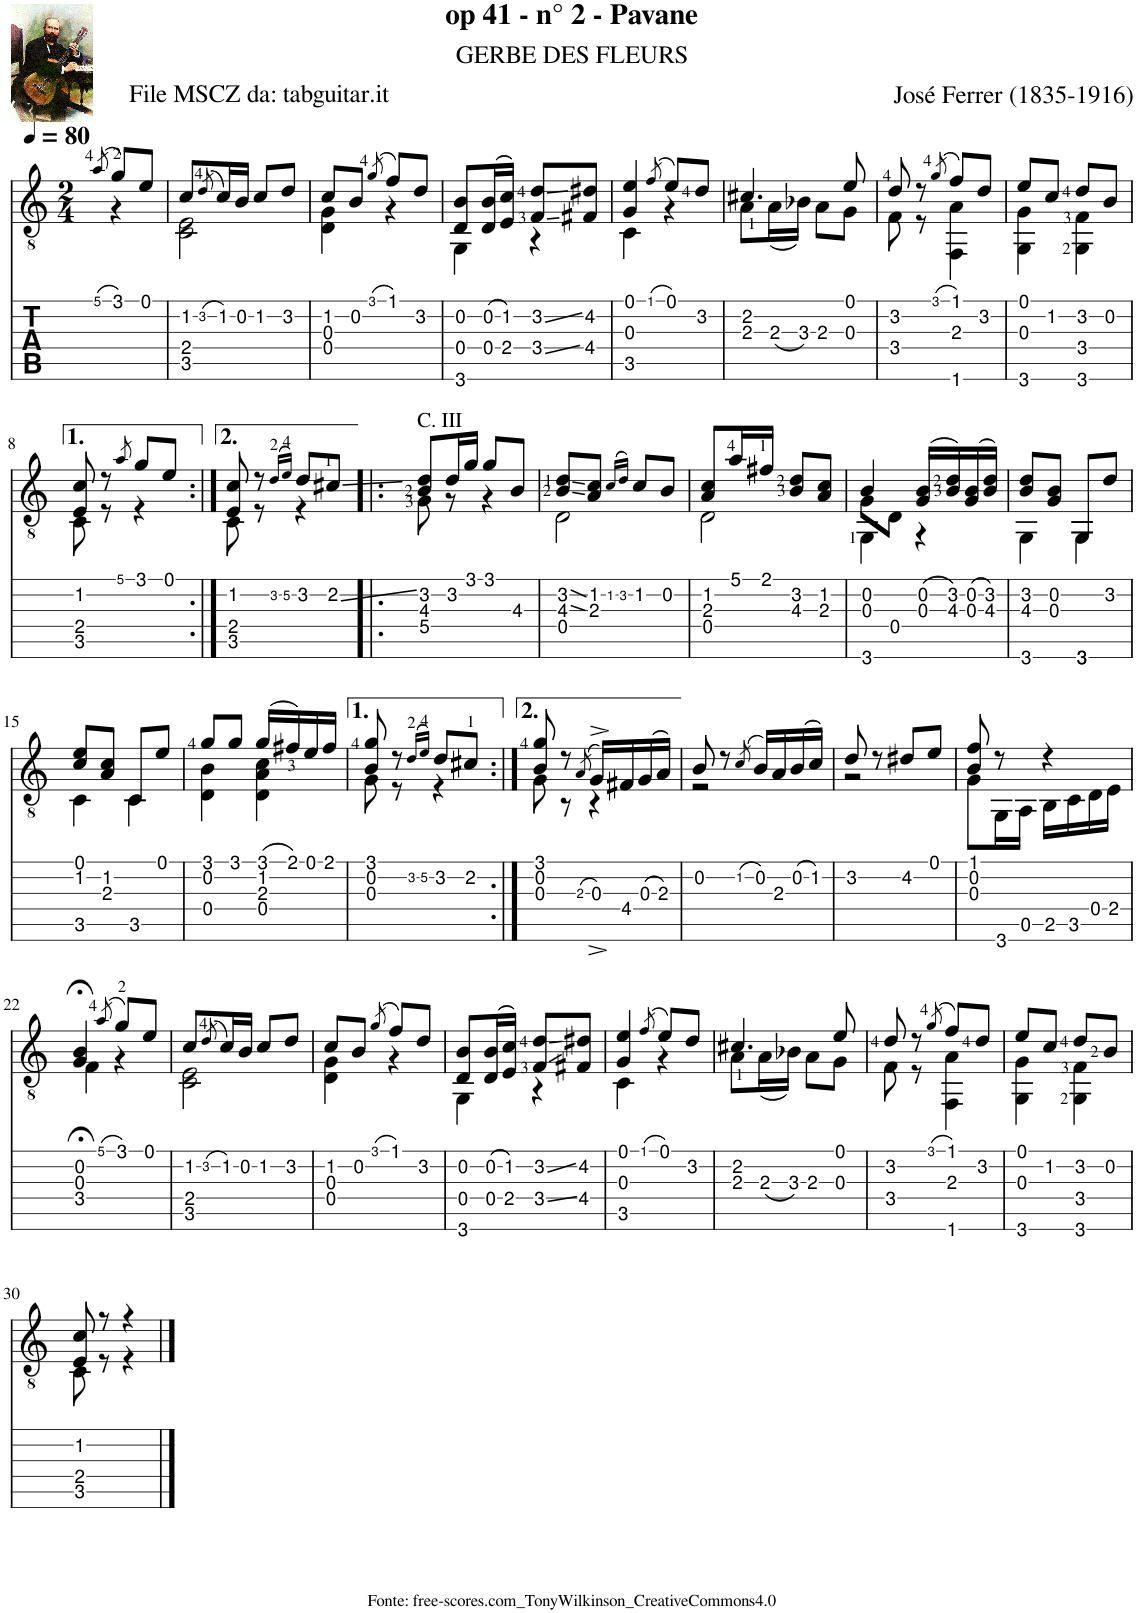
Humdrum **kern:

**kern	**kern
*part1	*part1
*staff2	*staff1
*I"Guitar	*
*I'Guit.	*
*stria6	*
*	*clefGv2
*k[]	*k[]
*M2/4	*M2/4
*MM80	*MM80
=	=
qa	(8qa/
*^	*^
8gL	4r	8g/L)	4r
8eJ	.	8e/J	.
=1	=1	=1	=1
8cL	2C 2E	8c/L	2C\ 2E\
qd	.	(8qd/	.
16cL	.	16c/L)	.
16BJJ	.	16B/JJ	.
8cL	.	8c/L	.
8dJ	.	8d/J	.
=2	=2	=2	=2
8cL	4D 4G	8c/L	4D\ 4G\
8BJ	.	8B/J	.
qg	.	(8qg/	.
8fL	4r	8f/L)	4r
8dJ	.	8d/J	.
=3	=3	=3	=3
8D\ 8B\L	4GG	8D/ 8B/L	4GG\
16D\ 16B\L	.	(16D/ 16B/L	.
16E\ 16c\JJ	.	16E/ 16c/JJ)	.
8F\ 8d\L	4r	8F/ 8d/L	4r
8F#\ 8d#\J	.	8F#X/ 8d#X/J	.
=4	=4	=4	=4
4G 4e	4C	4G/ 4e/	4C\
qf	.	(8qf/	.
8eL	4r	8e/L)	4r
8dJ	.	8d/J	.
=5	=5	=5	=5
4.c#	8AL	4.c#X/	8A\L
.	16AL	.	(16A\L
.	16B-JJ	.	16B-X\JJ)
.	8AL	.	8A\L
8e	8GJ	8e/	8G\J
=6	=6	=6	=6
8d	8F	8d/	8F\
8r	8r	8r	8r
qg	.	(8qg/	.
8fL	4FF 4A	8f/L)	4FF\ 4A\
8dJ	.	8d/J	.
=7	=7	=7	=7
8eL	4GG 4G	8e/L	4GG\ 4G\
8cJ	.	8c/J	.
8dL	4GG 4F	8d/L	4GG\ 4F\
8BJ	.	8B/J	.
!!LO:LB:g=z	!!
=8	=8	=8	=8
8E 8c	8C	8E/ 8c/	8C\
8r	8r	8r	8r
qa	.	8qa/	.
8gL	4r	8g/L	4r
8eJ	.	8e/J	.
=9:|!	=9:|!	=9:|!	=9:|!
8E 8c	8C	8E/ 8c/	8C\
8r	8r	8r	8r
qd	.	(16qd/LL	.
qe	.	16qe/JJ)	.
8dL	4r	8d/L	4r
8c#J	.	8c#X/J	.
=10!|:	=10!|:	=10!|:	=10!|:
!	!	!LO:TX:a:t=C. III	!
8B\ 8d\L	8G	8B/ 8d/L	8G\
16dL	8r	16d/L	8r
16gJJ	.	16g/JJ	.
8gL	4r	8g/L	4r
8BJ	.	8B/J	.
=11	=11	=11	=11
8B\ 8d\L	2D	8B/ 8d/L	2D\
8A\ 8c\J	.	8A/ 8c/J	.
qc	.	(16qc/LL	.
qd	.	16qd/JJ)	.
8cL	.	8c/L	.
8BJ	.	8B/J	.
=12	=12	=12	=12
8A\ 8c\L	2D	8A/ 8c/L	2D\
16aL	.	16a/L	.
16f#JJ	.	16f#X/JJ	.
8B\ 8d\L	.	8B/ 8d/L	.
8A\ 8c\J	.	8A/ 8c/J	.
=13	=13	=13	=13
*	*^	*	*^
4B	8GL	4GG	4B/	8G\L	4GG\
.	8DJ	.	.	8D\J	.
16G\ 16B\LL	4ryy	4r	(16G/ 16B/LL	4ryy	4r
16B\ 16d\J	.	.	16B/ 16d/)	.	.
16G\ 16B\L	.	.	(16G/ 16B/	.	.
16B\ 16d\JJ	.	.	16B/ 16d/JJ)	.	.
*	*v	*v	*	*	*
*	*	*	*v	*v
=14	=14	=14	=14
8B\ 8d\L	4GG	8B/ 8d/L	4GG\
8G\ 8B\J	.	8G/ 8B/J	.
8GGL	4GG	8GG/L	4GG\
8dJ	.	8d/J	.
!!LO:LB:g=z	!!
=15	=15	=15	=15
8c\ 8e\L	4C	8c/ 8e/L	4C\
8A\ 8c\J	.	8A/ 8c/J	.
8CL	4C	8C/L	4C\
8eJ	.	8e/J	.
=16	=16	=16	=16
8gL	4D 4B	8g/L	4D\ 4B\
8gJ	.	8g/J	.
16gLL	4D 4A 4c	(16g/LL	4D\ 4A\ 4c\
16f#J	.	16f#X/)	.
16eL	.	16e/	.
16f#JJ	.	16f#/JJ	.
=17	=17	=17	=17
8B 8g	8G	8B/ 8g/	8G\
8r	8r	8r	8r
qd	.	(16qd/LL	.
qe	.	16qe/JJ)	.
8dL	4r	8d/L	4r
8c#J	.	8c#X/J	.
=18:|!	=18:|!	=18:|!	=18:|!
8B 8g	8G	8B/ 8g/	8G\
8r	8r	8r	8r
qA	.	(8qA/	.
16G^LL	4r	16G^/LL)	4r
16F#J	.	16F#X/	.
16GL	.	(16G/	.
16AJJ	.	16A/JJ)	.
=19	=19	=19	=19
8B	2r	8B/	2r
8r	.	8r	.
qc	.	(8qc/	.
16BLL	.	16B/LL)	.
16AJ	.	16A/	.
16BL	.	(16B/	.
16cJJ	.	16c/JJ)	.
=20	=20	=20	=20
8d	2r	8d/	2r
8r	.	8r	.
8d#L	.	8d#X/L	.
8eJ	.	8e/J	.
=21	=21	=21	=21
8B 8f	8GL	8B/ 8f/	8G\L
8r	16GGL	8r	16GG\L
.	16AAJJ	.	16AA\JJ
4r	16BBLL	4r	16BB\LL
.	16CJ	.	16C\
.	16DL	.	16D\
.	16EJJ	.	16E\JJ
!!LO:LB:g=z	!!
=22	=22	=22	=22
4G;< 4B;<	4F	4G/;< 4B/;<	4F\
qa	.	(8qa/	.
8gL	4r	8g/L)	4r
8eJ	.	8e/J	.
=23	=23	=23	=23
8cL	2C 2E	8c/L	2C\ 2E\
qd	.	(8qd/	.
16cL	.	16c/L)	.
16BJJ	.	16B/JJ	.
8cL	.	8c/L	.
8dJ	.	8d/J	.
=24	=24	=24	=24
8cL	4D 4G	8c/L	4D\ 4G\
8BJ	.	8B/J	.
qg	.	(8qg/	.
8fL	4r	8f/L)	4r
8dJ	.	8d/J	.
=25	=25	=25	=25
8D\ 8B\L	4GG	8D/ 8B/L	4GG\
16D\ 16B\L	.	(16D/ 16B/L	.
16E\ 16c\JJ	.	16E/ 16c/JJ)	.
8F\ 8d\L	4r	8F/ 8d/L	4r
8F#\ 8d#\J	.	8F#X/ 8d#X/J	.
=26	=26	=26	=26
4G 4e	4C	4G/ 4e/	4C\
qf	.	(8qf/	.
8eL	4r	8e/L)	4r
8dJ	.	8d/J	.
=27	=27	=27	=27
4.c#	8AL	4.c#X/	8A\L
.	16AL	.	(16A\L
.	16B-JJ	.	16B-X\JJ)
.	8AL	.	8A\L
8e	8GJ	8e/	8G\J
=28	=28	=28	=28
8d	8F	8d/	8F\
8r	8r	8r	8r
qg	.	(8qg/	.
8fL	4FF 4A	8f/L)	4FF\ 4A\
8dJ	.	8d/J	.
=29	=29	=29	=29
8eL	4GG 4G	8e/L	4GG\ 4G\
8cJ	.	8c/J	.
8dL	4GG 4F	8d/L	4GG\ 4F\
8BJ	.	8B/J	.
!!LO:LB:g=z	!!
=30	=30	=30	=30
8E 8c	8C	8E/ 8c/	8C\
8r	8r	8r	8r
4r	4r	4r	4r
*v	*v	*	*
*	*v	*v
==	==
*-	*-
